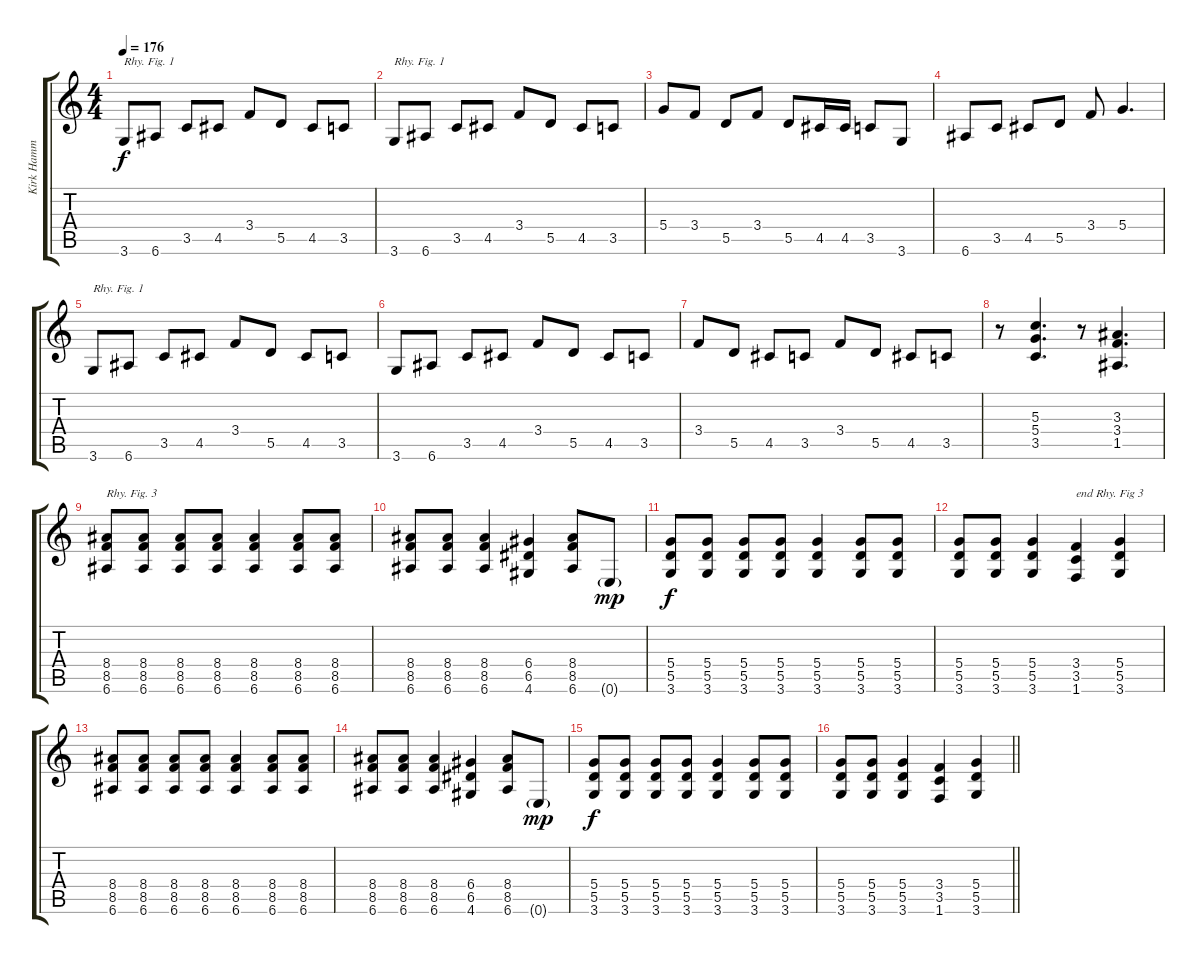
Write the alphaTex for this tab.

\track (" Kirk Hammett" " Kirk Hamm") {instrument distortionguitar}
\staff {score tabs}
\tuning (E4 B3 G3 D3 A2 E2) {hide}
\ts (4 4)
\tempo 176
\clef g2
\ks c
3.6.8{txt "Rhy. Fig. 1" dy f} 6.6.8 3.5.8 4.5.8 3.4.8 5.5.8 4.5.8 3.5.8 |
3.6.8{txt "Rhy. Fig. 1"} 6.6.8 3.5.8 4.5.8 3.4.8 5.5.8 4.5.8 3.5.8 |
5.4.8 3.4.8 5.5.8 3.4.8 5.5.8 4.5.16 4.5.16 3.5.8 3.6.8 |
6.6.8 3.5.8 4.5.8 5.5.8 3.4.8 5.4.4{d} |
3.6.8{txt "Rhy. Fig. 1"} 6.6.8 3.5.8 4.5.8 3.4.8 5.5.8 4.5.8 3.5.8 |
3.6.8 6.6.8 3.5.8 4.5.8 3.4.8 5.5.8 4.5.8 3.5.8 |
3.4.8 5.5.8 4.5.8 3.5.8 3.4.8 5.5.8 4.5.8 3.5.8 |
r.8 (5.3 5.4 3.5).4{d} r.8 (3.3 3.4 1.5).4{d} |
(8.4 8.5 6.6).8{txt "Rhy. Fig. 3"} (8.4 8.5 6.6).8 (8.4 8.5 6.6).8 (8.4 8.5 6.6).8 (8.4 8.5 6.6).4 (8.4 8.5 6.6).8 (8.4 8.5 6.6).8 |
(8.4 8.5 6.6).8 (8.4 8.5 6.6).8 (8.4 8.5 6.6).4 (6.4 6.5 4.6).4 (8.4 8.5 6.6).8 0.6{g}.8{dy mp} |
(5.4 5.5 3.6).8{dy f} (5.4 5.5 3.6).8 (5.4 5.5 3.6).8 (5.4 5.5 3.6).8 (5.4 5.5 3.6).4 (5.4 5.5 3.6).8 (5.4 5.5 3.6).8 |
(5.4 5.5 3.6).8 (5.4 5.5 3.6).8 (5.4 5.5 3.6).4 (3.4 3.5 1.6).4{txt "end Rhy. Fig 3"} (5.4 5.5 3.6).4 |
(8.4 8.5 6.6).8 (8.4 8.5 6.6).8 (8.4 8.5 6.6).8 (8.4 8.5 6.6).8 (8.4 8.5 6.6).4 (8.4 8.5 6.6).8 (8.4 8.5 6.6).8 |
(8.4 8.5 6.6).8 (8.4 8.5 6.6).8 (8.4 8.5 6.6).4 (6.4 6.5 4.6).4 (8.4 8.5 6.6).8 0.6{g}.8{dy mp} |
(5.4 5.5 3.6).8{dy f} (5.4 5.5 3.6).8 (5.4 5.5 3.6).8 (5.4 5.5 3.6).8 (5.4 5.5 3.6).4 (5.4 5.5 3.6).8 (5.4 5.5 3.6).8 |
\barLineRight lightlight
(5.4 5.5 3.6).8 (5.4 5.5 3.6).8 (5.4 5.5 3.6).4 (3.4 3.5 1.6).4 (5.4 5.5 3.6).4
